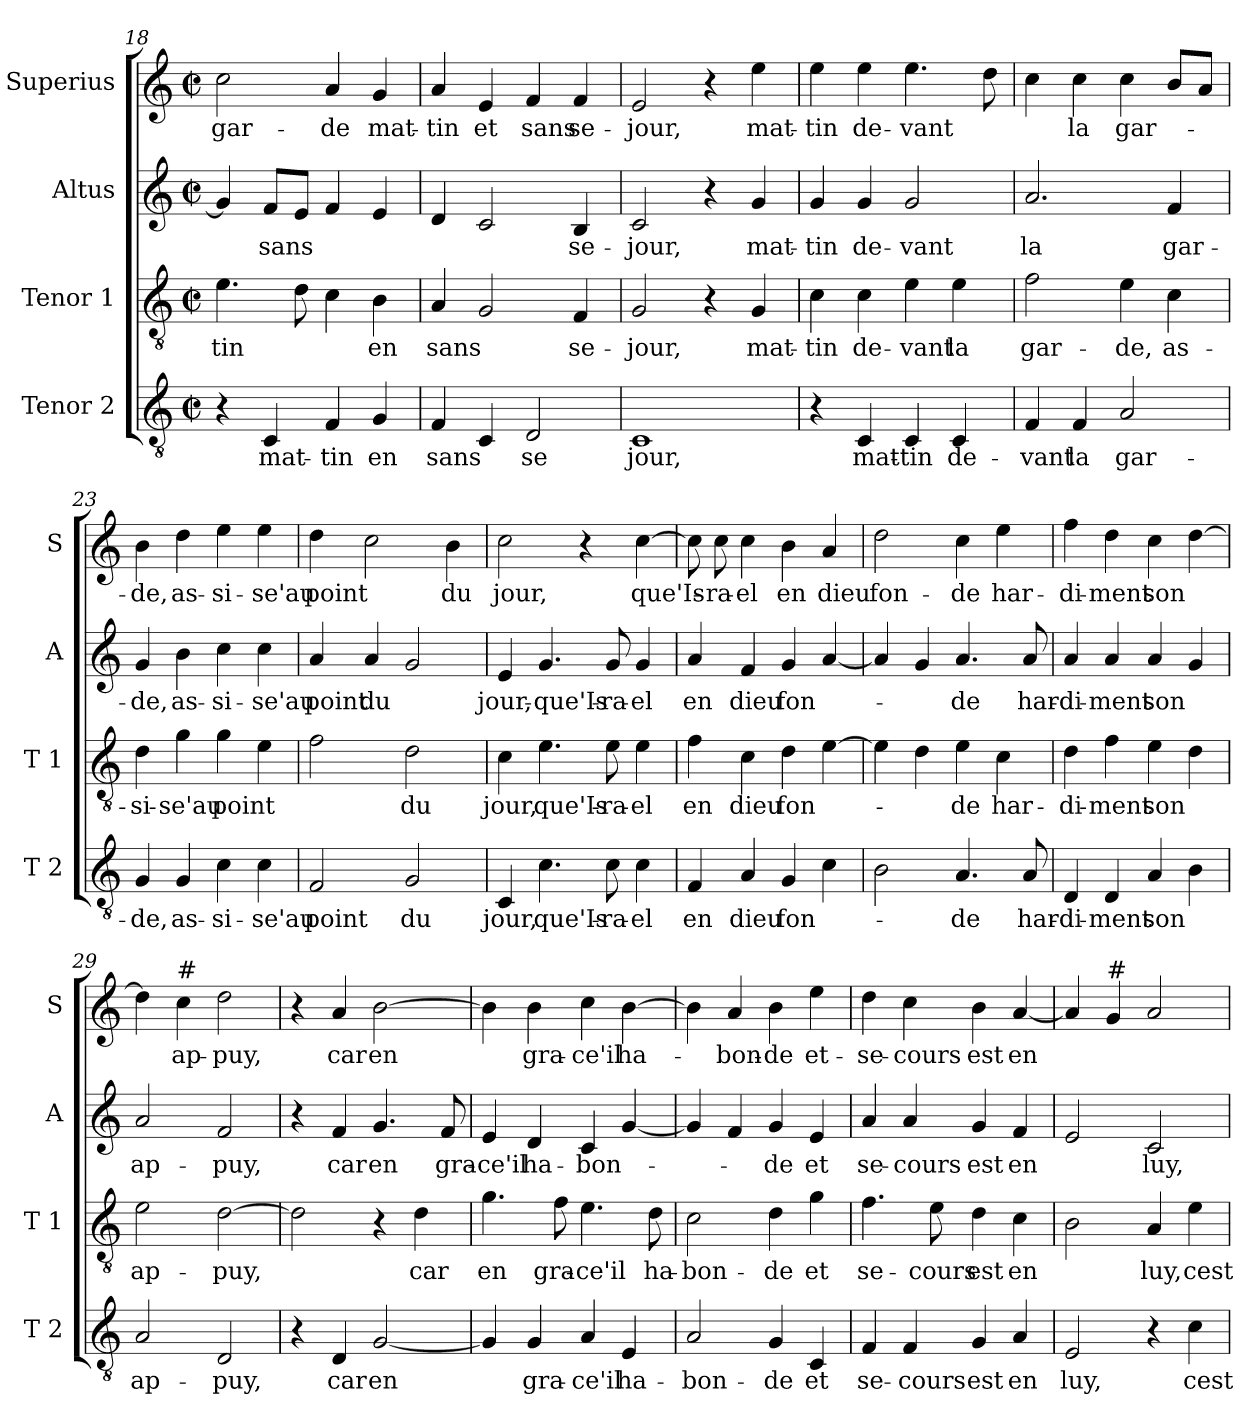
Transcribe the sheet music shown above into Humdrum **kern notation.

**kern	**text	**kern	**text	**kern	**text	**kern	**text
*part4	*part4	*part3	*part3	*part2	*part2	*part1	*part1
*staff4	*staff4	*staff3	*staff3	*staff2	*staff2	*staff1	*staff1
*I"Tenor 2	*	*I"Tenor 1	*	*I"Altus	*	*I"Superius	*
*I'T 2	*	*I'T 1	*	*I'A	*	*I'S	*
!!LO:PB:g=z
*clefGv2	*	*clefGv2	*	*clefG2	*	*clefG2	*
*k[]	*	*k[]	*	*k[]	*	*k[]	*
*C:	*	*C:	*	*C:	*	*C:	*
*M2/2	*	*M2/2	*	*M2/2	*	*M2/2	*
*met(c|)	*	*met(c|)	*	*met(c|)	*	*met(c|)	*
=18	=18	=18	=18	=18	=18	=18	=18
4r	.	4.e\	-tin	4g/]	.	2cc\	-gar-
4C/	mat-	.	.	8f/L	sans	.	.
.	.	8d\	.	8e/J	.	.	.
4F/	-tin	4c\	.	4f/	.	4a/	-de
4G/	en	4B\	en	4e/	.	4g/	mat-
=19	=19	=19	=19	=19	=19	=19	=19
4F/	sans	4A/	sans	4d/	.	4a/	-tin
4C/	.	2G/	.	2c/	.	4e/	et
2D/	se	.	.	.	.	4f/	sans
.	.	4F/	se-	4B/	se-	4f/	se-
=20	=20	=20	=20	=20	=20	=20	=20
1C	jour,	2G/	-jour,	2c/	-jour,	2e/	-jour,
.	.	4r	.	4r	.	4r	.
.	.	4G/	mat-	4g/	mat-	4ee\	mat-
=21	=21	=21	=21	=21	=21	=21	=21
4r	.	4c\	-tin	4g/	-tin	4ee\	-tin
4C/	mat-	4c\	de-	4g/	de-	4ee\	de-
4C/	-tin	4e\	-vant	2g/	-vant	4.ee\	-vant
4C/	de-	4e\	la	.	.	.	.
.	.	.	.	.	.	8dd\	.
=22	=22	=22	=22	=22	=22	=22	=22
4F/	-vant	2f\	gar-	2.a/	la	4cc\	.
4F/	la	.	.	.	.	4cc\	la
2A/	gar-	4e\	-de,	.	.	4cc\	gar-
.	.	4c\	as-	4f/	gar-	8b/L	.
.	.	.	.	.	.	8a/J	.
=23	=23	=23	=23	=23	=23	=23	=23
4G/	-de,	4d\	-si-	4g/	-de,	4b\	-de,
4G/	as-	4g\	-se'au	4b\	as-	4dd\	as-
4c\	-si-	4g\	point	4cc\	-si-	4ee\	-si-
4c\	-se'au	4e\	.	4cc\	-se'au	4ee\	-se'au
!!LO:LB:g=z
=24	=24	=24	=24	=24	=24	=24	=24
2F/	point	2f\	.	4a/	point	4dd\	point
.	.	.	.	4a/	du	2cc\	.
2G/	du	2d\	du	2g/	.	.	.
.	.	.	.	.	.	4b\	du
=25	=25	=25	=25	=25	=25	=25	=25
4C/	jour,	4c\	jour,	4e/	jour,-	2cc\	jour,
4.c\	que'Is-	4.e\	que'Is-	4.g/	-que'Is-	.	.
.	.	.	.	.	.	4r	.
8c\	-ra-	8e\	-ra-	8g/	-ra-	.	.
4c\	-el	4e\	-el	4g/	-el	[4cc\	que'Is-
=26	=26	=26	=26	=26	=26	=26	=26
4F/	en	4f\	en	4a/	en	8cc\]	.
.	.	.	.	.	.	8cc\	-ra-
4A/	dieu	4c\	dieu	4f/	dieu	4cc\	-el
4G/	fon-	4d\	fon-	4g/	fon-	4b\	en
4c\	.	[4e\	.	[4a/	.	4a/	dieu
=27	=27	=27	=27	=27	=27	=27	=27
2B\	.	4e\]	.	4a/]	.	2dd\	fon-
.	.	4d\	.	4g/	.	.	.
4.A/	-de	4e\	-de	4.a/	-de	4cc\	-de
.	.	4c\	har-	.	.	4ee\	har-
8A/	har-	.	.	8a/	har-	.	.
=28	=28	=28	=28	=28	=28	=28	=28
4D/	-di-	4d\	-di-	4a/	-di-	4ff\	-di-
4D/	-ment	4f\	-ment	4a/	-ment	4dd\	-ment
4A/	son	4e\	son	4a/	son	4cc\	son
4B\	.	4d\	.	4g/	.	[4dd\	.
!!LO:LB:g=z
=29	=29	=29	=29	=29	=29	=29	=29
2A/	ap-	2e\	ap-	2a/	ap-	4dd\]	.
!	!	!	!	!	!	!LO:TX:a:t=#	!
.	.	.	.	.	.	4cc\	ap-
2D/	-puy,	[2d\	-puy,	2f/	-puy,	2dd\	-puy,
=30	=30	=30	=30	=30	=30	=30	=30
4r	.	2d\]	.	4r	.	4r	.
4D/	car	.	.	4f/	car	4a/	car
[2G/	en	4r	.	4.g/	en	[2b\	en
.	.	4d\	car	.	.	.	.
.	.	.	.	8f/	gra-	.	.
=31	=31	=31	=31	=31	=31	=31	=31
4G/]	.	4.g\	en	4e/	-ce'il	4b\]	.
4G/	gra-	.	.	4d/	ha-	4b\	gra-
.	.	8f\	gra-	.	.	.	.
4A/	-ce'il	4.e\	-ce'il	4c/	-bon-	4cc\	-ce'il
4E/	ha-	.	.	[4g/	.	[4b\	ha-
.	.	8d\	ha-	.	.	.	.
=32	=32	=32	=32	=32	=32	=32	=32
2A/	-bon-	2c\	-bon-	4g/]	.	4b\]	.
.	.	.	.	4f/	.	4a/	-bon-
4G/	-de	4d\	-de	4g/	-de	4b\	-de
4C/	et	4g\	et	4e/	et	4ee\	et-
=33	=33	=33	=33	=33	=33	=33	=33
4F/	se-	4.f\	se-	4a/	se-	4dd\	-se-
4F/	-cours	.	.	4a/	-cours	4cc\	-cours
.	.	8e\	-cours	.	.	.	.
4G/	est	4d\	est	4g/	est	4b\	est
4A/	en	4c\	en	4f/	en	[4a/	en
=34	=34	=34	=34	=34	=34	=34	=34
2E/	luy,	2B\	.	2e/	.	4a/]	.
!	!	!	!	!	!	!LO:TX:a:t=#	!
.	.	.	.	.	.	4g/	.
4r	.	4A/	luy,	2c/	luy,	2a/	.
4c\	cest	4e\	cest	.	.	.	.
=	=	=	=	=	=	=	=
*-	*-	*-	*-	*-	*-	*-	*-
